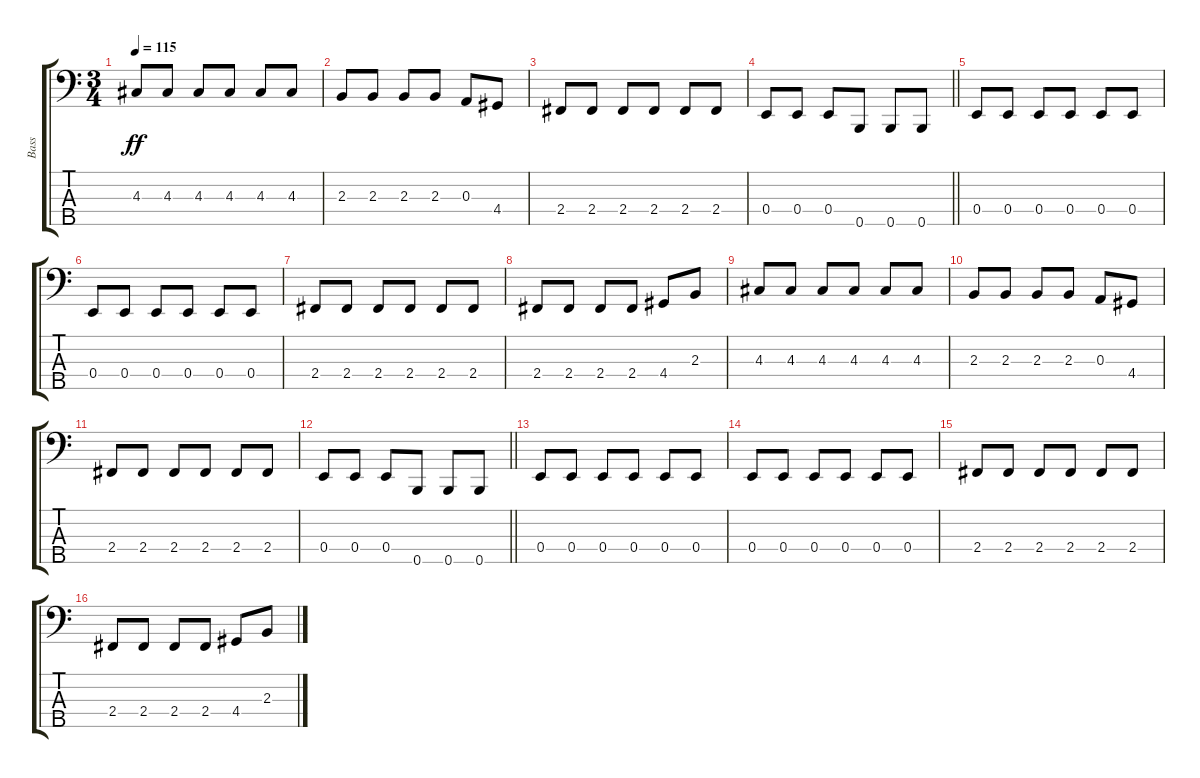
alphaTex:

\track ("Bass" "Bass") {instrument electricbassfinger}
\staff {score tabs}
\tuning (G2 D2 A1 E1 B0) {hide}
\ts (3 4)
\tempo 115
\clef f4
\ks c
4.3.8{dy ff} 4.3.8 4.3.8 4.3.8 4.3.8 4.3.8 |
2.3.8 2.3.8 2.3.8 2.3.8 0.3.8 4.4.8 |
2.4.8 2.4.8 2.4.8 2.4.8 2.4.8 2.4.8 |
\barLineRight lightlight
0.4.8 0.4.8 0.4.8 0.5.8 0.5.8 0.5.8 |
0.4.8 0.4.8 0.4.8 0.4.8 0.4.8 0.4.8 |
0.4.8 0.4.8 0.4.8 0.4.8 0.4.8 0.4.8 |
2.4.8 2.4.8 2.4.8 2.4.8 2.4.8 2.4.8 |
2.4.8 2.4.8 2.4.8 2.4.8 4.4.8 2.3.8 |
4.3.8 4.3.8 4.3.8 4.3.8 4.3.8 4.3.8 |
2.3.8 2.3.8 2.3.8 2.3.8 0.3.8 4.4.8 |
2.4.8 2.4.8 2.4.8 2.4.8 2.4.8 2.4.8 |
\barLineRight lightlight
0.4.8 0.4.8 0.4.8 0.5.8 0.5.8 0.5.8 |
0.4.8 0.4.8 0.4.8 0.4.8 0.4.8 0.4.8 |
0.4.8 0.4.8 0.4.8 0.4.8 0.4.8 0.4.8 |
2.4.8 2.4.8 2.4.8 2.4.8 2.4.8 2.4.8 |
2.4.8 2.4.8 2.4.8 2.4.8 4.4.8 2.3.8
